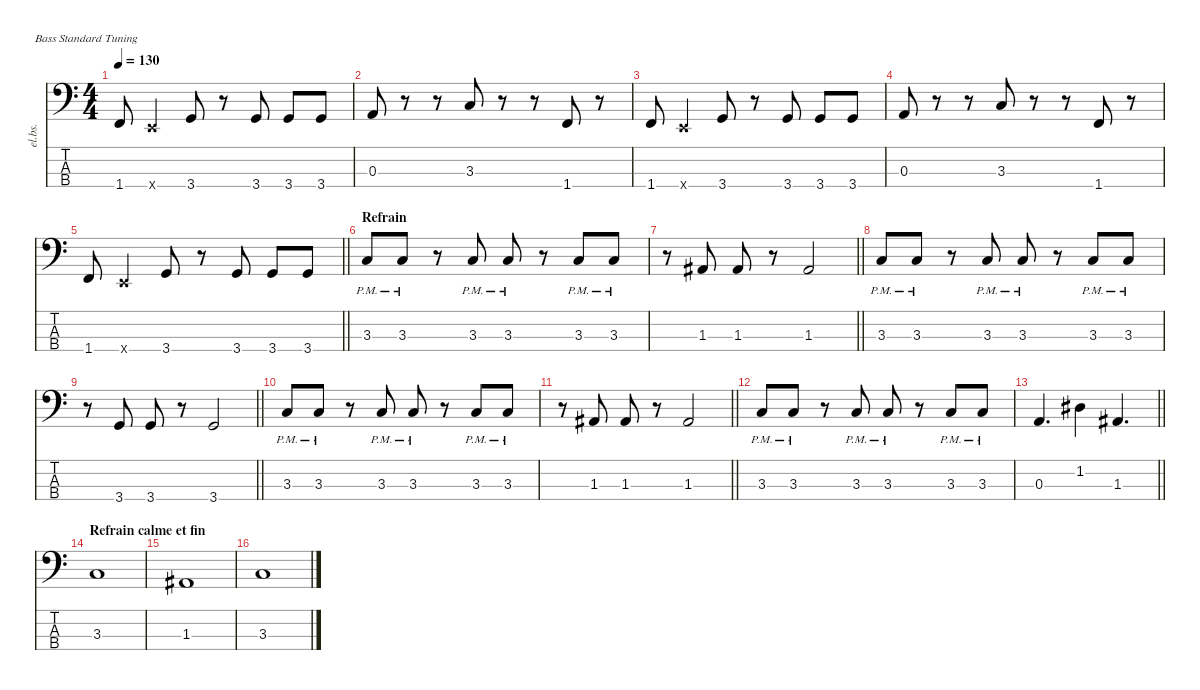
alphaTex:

\defaultSystemsLayout 4
\hideDynamics
\bracketExtendMode nobrackets
\track ("Chipon" "el.bs.") {instrument electricbassfinger}
\staff {score tabs}
\tuning (G2 D2 A1 E1)
\ts (4 4)
\tempo 130
\clef f4
\ks c
1.4.8{dy mf} 0.4{x}.4 3.4.8{dy f} r.8 3.4.8 3.4.8 3.4.8 |
0.3.8 r.8 r.8 3.3.8 r.8 r.8 1.4.8 r.8 |
1.4.8{dy mf} 0.4{x}.4 3.4.8{dy f} r.8 3.4.8 3.4.8 3.4.8 |
0.3.8 r.8 r.8 3.3.8 r.8 r.8 1.4.8 r.8 |
\barLineRight lightlight
1.4.8{dy mf} 0.4{x}.4 3.4.8{dy f} r.8 3.4.8 3.4.8 3.4.8 |
\section ("" "Refrain")
3.3{pm}.8 3.3{pm}.8 r.8 3.3{pm}.8 3.3{pm}.8 r.8 3.3{pm}.8 3.3{pm}.8 |
\barLineRight lightlight
r.8 1.3{acc #}.8 1.3{acc #}.8 r.8 1.3{acc #}.2 |
3.3{pm}.8 3.3{pm}.8 r.8 3.3{pm}.8 3.3{pm}.8 r.8 3.3{pm}.8 3.3{pm}.8 |
\barLineRight lightlight
r.8 3.4.8 3.4.8 r.8 3.4.2 |
3.3{pm}.8 3.3{pm}.8 r.8 3.3{pm}.8 3.3{pm}.8 r.8 3.3{pm}.8 3.3{pm}.8 |
\barLineRight lightlight
r.8 1.3{acc #}.8 1.3{acc #}.8 r.8 1.3{acc #}.2 |
3.3{pm}.8 3.3{pm}.8 r.8 3.3{pm}.8 3.3{pm}.8 r.8 3.3{pm}.8 3.3{pm}.8 |
\barLineRight lightlight
0.3.4{d} 1.2{acc #}.4 1.3{acc #}.4{d} |
\section ("" "Refrain calme et fin")
3.3.1 |
1.3{acc #}.1 |
3.3.1
